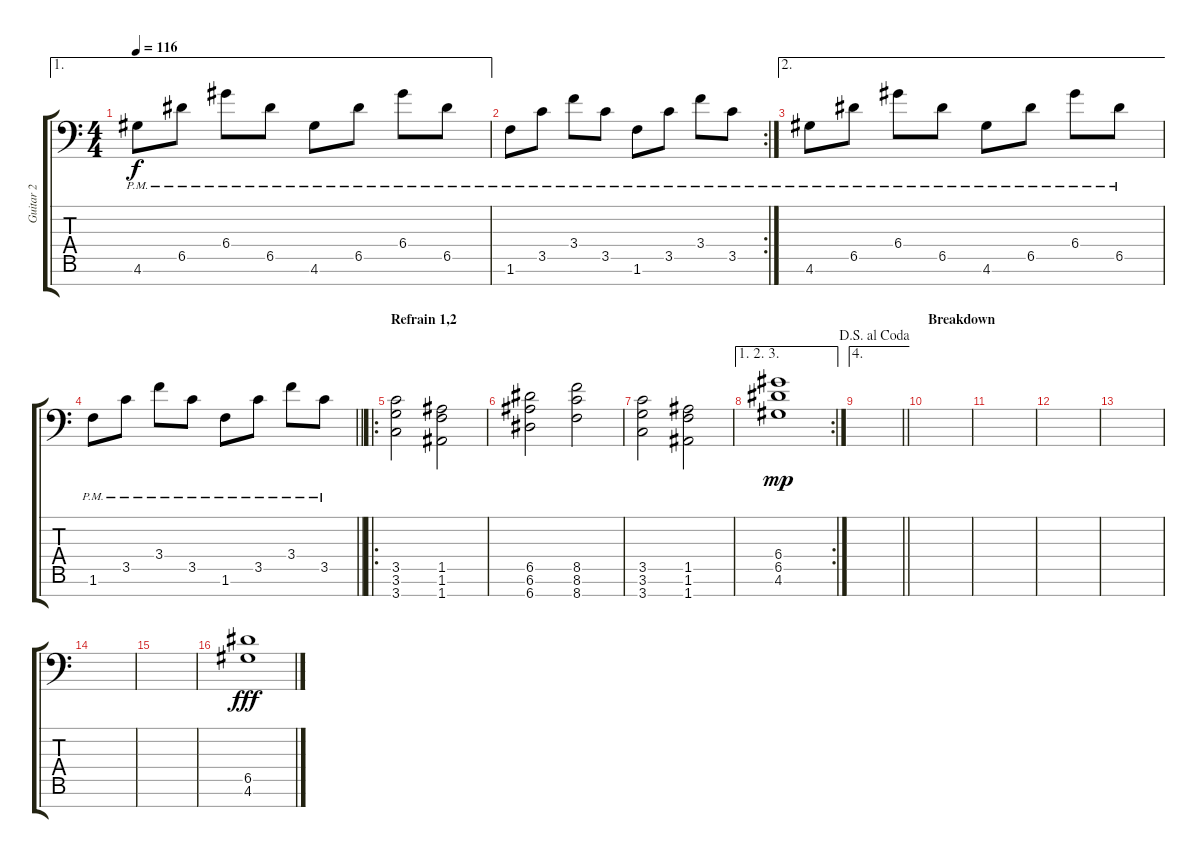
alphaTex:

\track ("Guitar 2" "Guitar 2") {instrument distortionguitar}
\staff {score tabs}
\tuning (E4 B3 G3 D3 A2 E2 A1) {hide}
\ae 1
\ts (4 4)
\tempo 116
\clef f4
\ks c
4.6{pm}.8{dy f} 6.5{pm}.8 6.4{pm}.8 6.5{pm}.8 4.6{pm}.8 6.5{pm}.8 6.4{pm}.8 6.5{pm}.8 |
\rc 2
1.6{pm}.8 3.5{pm}.8 3.4{pm}.8 3.5{pm}.8 1.6{pm}.8 3.5{pm}.8 3.4{pm}.8 3.5{pm}.8 |
\ae 2
4.6{pm}.8 6.5{pm}.8 6.4{pm}.8 6.5{pm}.8 4.6{pm}.8 6.5{pm}.8 6.4{pm}.8 6.5{pm}.8 |
\barLineRight lightlight
1.6{pm}.8 3.5{pm}.8 3.4{pm}.8 3.5{pm}.8 1.6{pm}.8 3.5{pm}.8 3.4{pm}.8 3.5{pm}.8 |
\ro
\section ("" "Refrain 1,2")
(3.5 3.6 3.7).2 (1.5 1.6 1.7).2 |
(6.5 6.6 6.7).2 (8.5 8.6 8.7).2 |
(3.5 3.6 3.7).2 (1.5 1.6 1.7).2 |
\ae (1 2 3)
\rc 2
(6.4 6.5 4.6).1{dy mp} |
\ae 4
\jump dalsegnoalcoda
\barLineRight lightlight
|
\section ("" "Breakdown")
|
|
|
|
|
|
(6.5 4.6).1{dy fff}
